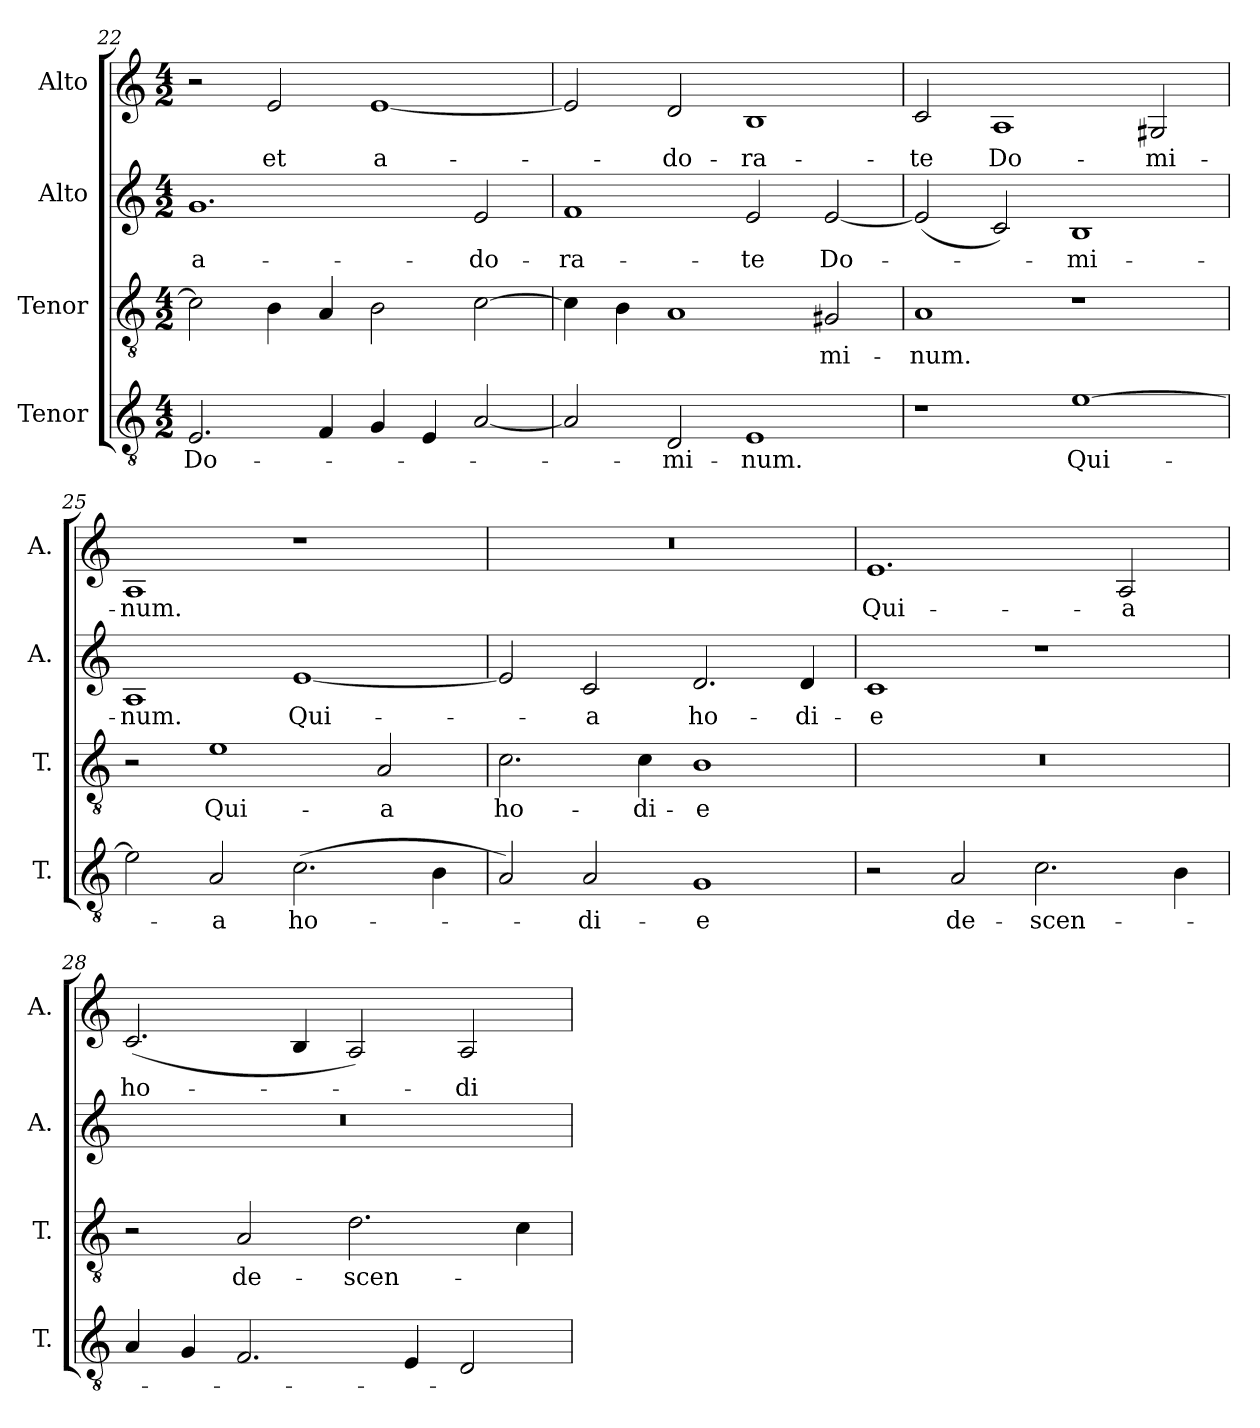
**kern	**text	**kern	**text	**kern	**text	**kern	**text
*part4	*part4	*part3	*part3	*part2	*part2	*part1	*part1
*staff4	*staff4	*staff3	*staff3	*staff2	*staff2	*staff1	*staff1
*I"Tenor	*	*I"Tenor	*	*I"Alto	*	*I"Alto	*
*I'T.	*	*I'T.	*	*I'A.	*	*I'A.	*
*clefGv2	*	*clefGv2	*	*clefG2	*	*clefG2	*
*ITrd7c12	*	*ITrd7c12	*	*	*	*	*
*k[]	*	*k[]	*	*k[]	*	*k[]	*
*C:	*	*C:	*	*C:	*	*C:	*
*M4/2	*	*M4/2	*	*M4/2	*	*M4/2	*
=22	=22	=22	=22	=22	=22	=22	=22
!	!LO:LY:b:color=#000000	!	!	!	!	!	!
!	!	!	!	!	!LO:LY:b:color=#000000	!	!
2.EEi/	Do-	2Ci\]	.	1.gi	a-	2r	.
!	!	!	!	!	!	!	!LO:LY:b:color=#000000
.	.	4BBi\	.	.	.	2ei/	et
4FFi/	.	4AAi/	.	.	.	.	.
!	!	!	!	!	!	!	!LO:LY:b:color=#000000
4GGi/	.	2BBi\	.	.	.	[1ei	a-
4EEi/	.	.	.	.	.	.	.
!	!	!	!	!	!LO:LY:b:color=#000000	!	!
[2AAi/	.	[2Ci\	.	2ei/	-do-	.	.
=23	=23	=23	=23	=23	=23	=23	=23
!	!	!	!	!	!LO:LY:b:color=#000000	!	!
2AAi/]	.	4Ci\]	.	1fi	-ra-	2ei/]	.
.	.	4BBi\	.	.	.	.	.
!	!LO:LY:b:color=#000000	!	!	!	!	!	!
!	!	!	!	!	!	!	!LO:LY:b:color=#000000
2DDi/	-mi-	1AAi	.	.	.	2di/	-do-
!	!LO:LY:b:color=#000000	!	!	!	!	!	!
!	!	!	!	!	!LO:LY:b:color=#000000	!	!
!	!	!	!	!	!	!	!LO:LY:b:color=#000000
1EEi	-num.	.	.	2ei/	-te	1Bi	-ra-
!	!	!	!LO:LY:b:color=#000000	!	!	!	!
!	!	!	!	!	!LO:LY:b:color=#000000	!	!
.	.	2GG#Xi/	-mi-	[2ei/	Do-	.	.
=24	=24	=24	=24	=24	=24	=24	=24
!	!	!	!LO:LY:b:color=#000000	!	!	!	!
!	!	!	!	!	!	!	!LO:LY:b:color=#000000
1r	.	1AAi	-num.	(2ei/]	.	2ci/	-te
!	!	!	!	!	!	!	!LO:LY:b:color=#000000
.	.	.	.	2ci/)	.	1Ai	Do-
!	!LO:LY:b:color=#000000	!	!	!	!	!	!
!	!	!	!	!	!LO:LY:b:color=#000000	!	!
[1Ei	Qui-	1r	.	1Bi	-mi-	.	.
!	!	!	!	!	!	!	!LO:LY:b:color=#000000
.	.	.	.	.	.	2G#Xi/	-mi-
=25	=25	=25	=25	=25	=25	=25	=25
!	!	!	!	!	!LO:LY:b:color=#000000	!	!
!	!	!	!	!	!	!	!LO:LY:b:color=#000000
2Ei\]	.	2r	.	1Ai	-num.	1Ai	-num.
!	!LO:LY:b:color=#000000	!	!	!	!	!	!
!	!	!	!LO:LY:b:color=#000000	!	!	!	!
2AAi/	-a	1Ei	Qui-	.	.	.	.
!	!LO:LY:b:color=#000000	!	!	!	!	!	!
!	!	!	!	!	!LO:LY:b:color=#000000	!	!
(2.Ci\	ho-	.	.	[1ei	Qui-	1r	.
!	!	!	!LO:LY:b:color=#000000	!	!	!	!
.	.	2AAi/	-a	.	.	.	.
4BBi\	.	.	.	.	.	.	.
=26	=26	=26	=26	=26	=26	=26	=26
!	!	!	!LO:LY:b:color=#000000	!	!	!LO:N:vis=1	!
2AAi/)	.	2.Ci\	ho-	2ei/]	.	0r	.
!	!LO:LY:b:color=#000000	!	!	!	!	!	!
!	!	!	!	!	!LO:LY:b:color=#000000	!	!
2AAi/	-di-	.	.	2ci/	-a	.	.
!	!	!	!LO:LY:b:color=#000000	!	!	!	!
.	.	4Ci\	-di-	.	.	.	.
!	!LO:LY:b:color=#000000	!	!	!	!	!	!
!	!	!	!LO:LY:b:color=#000000	!	!	!	!
!	!	!	!	!	!LO:LY:b:color=#000000	!	!
1GGi	-e	1BBi	-e	2.di/	ho-	.	.
!	!	!	!	!	!LO:LY:b:color=#000000	!	!
.	.	.	.	4di/	-di-	.	.
!!LO:LB:g=z
=27	=27	=27	=27	=27	=27	=27	=27
!	!	!LO:N:vis=1	!	!	!	!	!
!	!	!	!	!	!LO:LY:b:color=#000000	!	!
!	!	!	!	!	!	!	!LO:LY:b:color=#000000
2r	.	0r	.	1ci	-e	1.ei	Qui-
!	!LO:LY:b:color=#000000	!	!	!	!	!	!
2AAi/	de-	.	.	.	.	.	.
!	!LO:LY:b:color=#000000	!	!	!	!	!	!
2.Ci\	-scen-	.	.	1r	.	.	.
!	!	!	!	!	!	!	!LO:LY:b:color=#000000
.	.	.	.	.	.	2Ai/	-a
4BBi\	.	.	.	.	.	.	.
=28	=28	=28	=28	=28	=28	=28	=28
!	!	!	!	!LO:N:vis=1	!	!	!
!	!	!	!	!	!	!	!LO:LY:b:color=#000000
4AAi/	.	2r	.	0r	.	(2.ci/	ho-
4GGi/	.	.	.	.	.	.	.
!	!	!	!LO:LY:b:color=#000000	!	!	!	!
2.FFi/	.	2AAi/	de-	.	.	.	.
.	.	.	.	.	.	4Bi/	.
!	!	!	!LO:LY:b:color=#000000	!	!	!	!
.	.	2.Di\	-scen-	.	.	2Ai/)	.
4EEi/	.	.	.	.	.	.	.
!	!	!	!	!	!	!	!LO:LY:b:color=#000000
2DDi/	.	.	.	.	.	2Ai/	-di-
.	.	4Ci\	.	.	.	.	.
=	=	=	=	=	=	=	=
*-	*-	*-	*-	*-	*-	*-	*-
